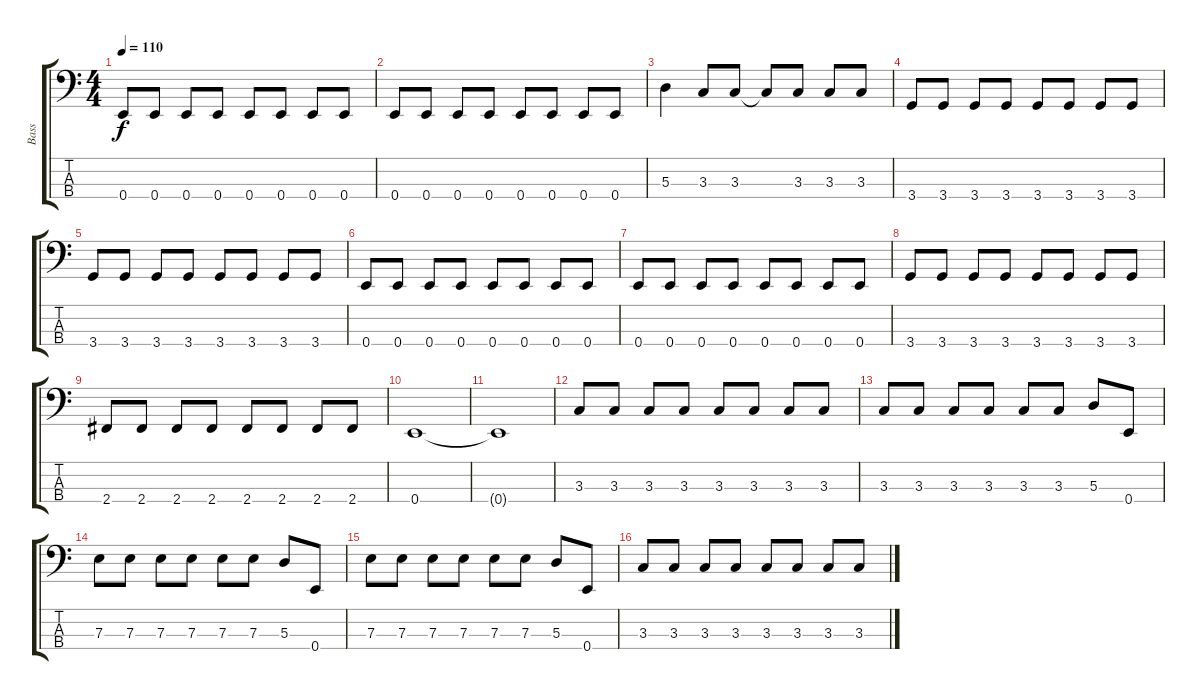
\track ("Bass" "Bass") {instrument electricbassfinger}
\staff {score tabs}
\tuning (G2 D2 A1 E1) {hide}
\ts (4 4)
\tempo 110
\clef f4
\ks c
0.4.8{dy f} 0.4.8 0.4.8 0.4.8 0.4.8 0.4.8 0.4.8 0.4.8 |
0.4.8 0.4.8 0.4.8 0.4.8 0.4.8 0.4.8 0.4.8 0.4.8 |
5.3.4 3.3.8 3.3.8 3.3{t}.8 3.3.8 3.3.8 3.3.8 |
3.4.8 3.4.8 3.4.8 3.4.8 3.4.8 3.4.8 3.4.8 3.4.8 |
3.4.8 3.4.8 3.4.8 3.4.8 3.4.8 3.4.8 3.4.8 3.4.8 |
0.4.8 0.4.8 0.4.8 0.4.8 0.4.8 0.4.8 0.4.8 0.4.8 |
0.4.8 0.4.8 0.4.8 0.4.8 0.4.8 0.4.8 0.4.8 0.4.8 |
3.4.8 3.4.8 3.4.8 3.4.8 3.4.8 3.4.8 3.4.8 3.4.8 |
2.4.8 2.4.8 2.4.8 2.4.8 2.4.8 2.4.8 2.4.8 2.4.8 |
0.4.1 |
0.4{t}.1 |
3.3.8 3.3.8 3.3.8 3.3.8 3.3.8 3.3.8 3.3.8 3.3.8 |
3.3.8 3.3.8 3.3.8 3.3.8 3.3.8 3.3.8 5.3.8 0.4.8 |
7.3.8 7.3.8 7.3.8 7.3.8 7.3.8 7.3.8 5.3.8 0.4.8 |
7.3.8 7.3.8 7.3.8 7.3.8 7.3.8 7.3.8 5.3.8 0.4.8 |
3.3.8 3.3.8 3.3.8 3.3.8 3.3.8 3.3.8 3.3.8 3.3.8
